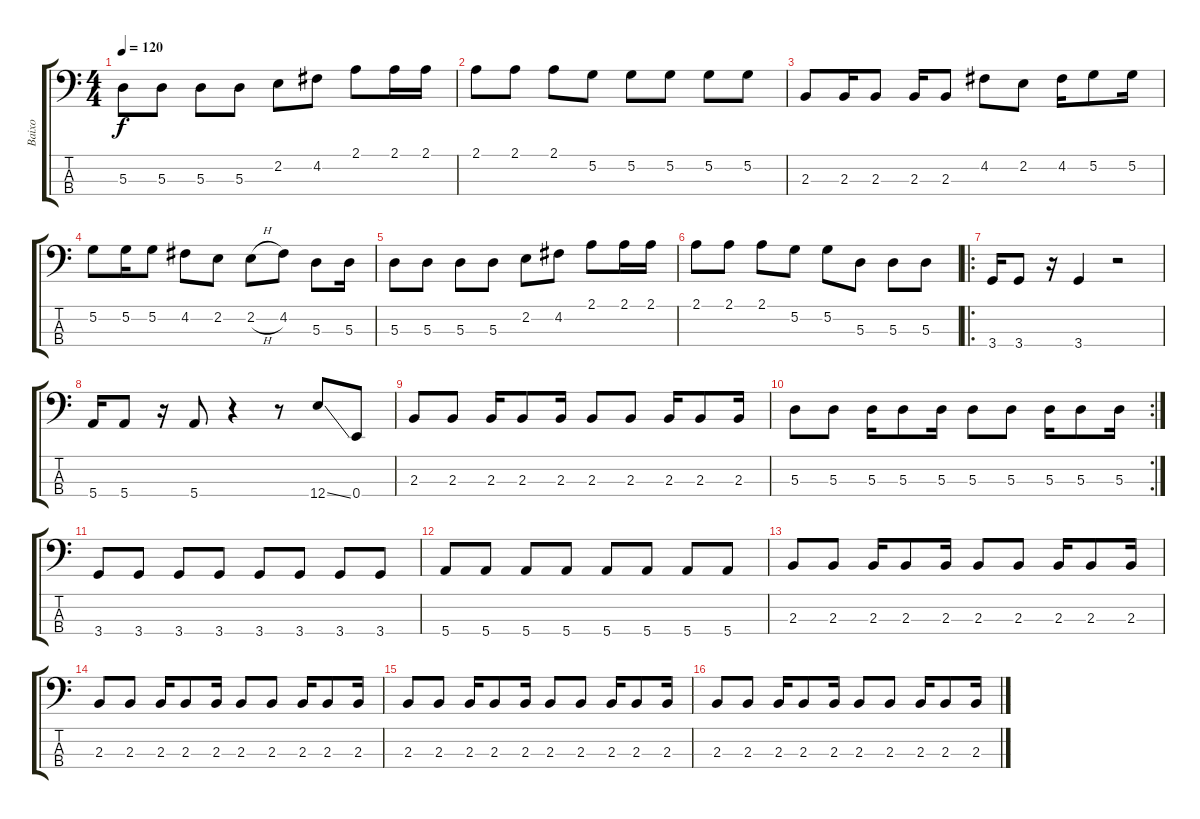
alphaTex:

\track ("Baixo" "Baixo") {instrument electricbasspick}
\staff {score tabs}
\tuning (G2 D2 A1 E1) {hide}
\ts (4 4)
\tempo 120
\clef f4
\ks c
5.3.8{dy f} 5.3.8 5.3.8 5.3.8 2.2.8 4.2.8 2.1.8 2.1.16 2.1.16 |
2.1.8 2.1.8 2.1.8 5.2.8 5.2.8 5.2.8 5.2.8 5.2.8 |
2.3.8 2.3.16 2.3.8 2.3.16 2.3.8 4.2.8 2.2.8 4.2.16 5.2.8 5.2.16 |
5.2.8 5.2.16 5.2.8 4.2.8 2.2.8 2.2{h}.8 4.2.8 5.3.8 5.3.16 |
5.3.8 5.3.8 5.3.8 5.3.8 2.2.8 4.2.8 2.1.8 2.1.16 2.1.16 |
2.1.8 2.1.8 2.1.8 5.2.8 5.2.8 5.3.8 5.3.8 5.3.8 |
\ro
3.4.16 3.4.8 r.16 3.4.4 r.2 |
5.4.16 5.4.8 r.16 5.4.8 r.4 r.8 12.4{ss}.8 0.4.8 |
2.3.8 2.3.8 2.3.16 2.3.8 2.3.16 2.3.8 2.3.8 2.3.16 2.3.8 2.3.16 |
\rc 2
5.3.8 5.3.8 5.3.16 5.3.8 5.3.16 5.3.8 5.3.8 5.3.16 5.3.8 5.3.16 |
3.4.8 3.4.8 3.4.8 3.4.8 3.4.8 3.4.8 3.4.8 3.4.8 |
5.4.8 5.4.8 5.4.8 5.4.8 5.4.8 5.4.8 5.4.8 5.4.8 |
2.3.8 2.3.8 2.3.16 2.3.8 2.3.16 2.3.8 2.3.8 2.3.16 2.3.8 2.3.16 |
2.3.8 2.3.8 2.3.16 2.3.8 2.3.16 2.3.8 2.3.8 2.3.16 2.3.8 2.3.16 |
2.3.8 2.3.8 2.3.16 2.3.8 2.3.16 2.3.8 2.3.8 2.3.16 2.3.8 2.3.16 |
2.3.8 2.3.8 2.3.16 2.3.8 2.3.16 2.3.8 2.3.8 2.3.16 2.3.8 2.3.16
